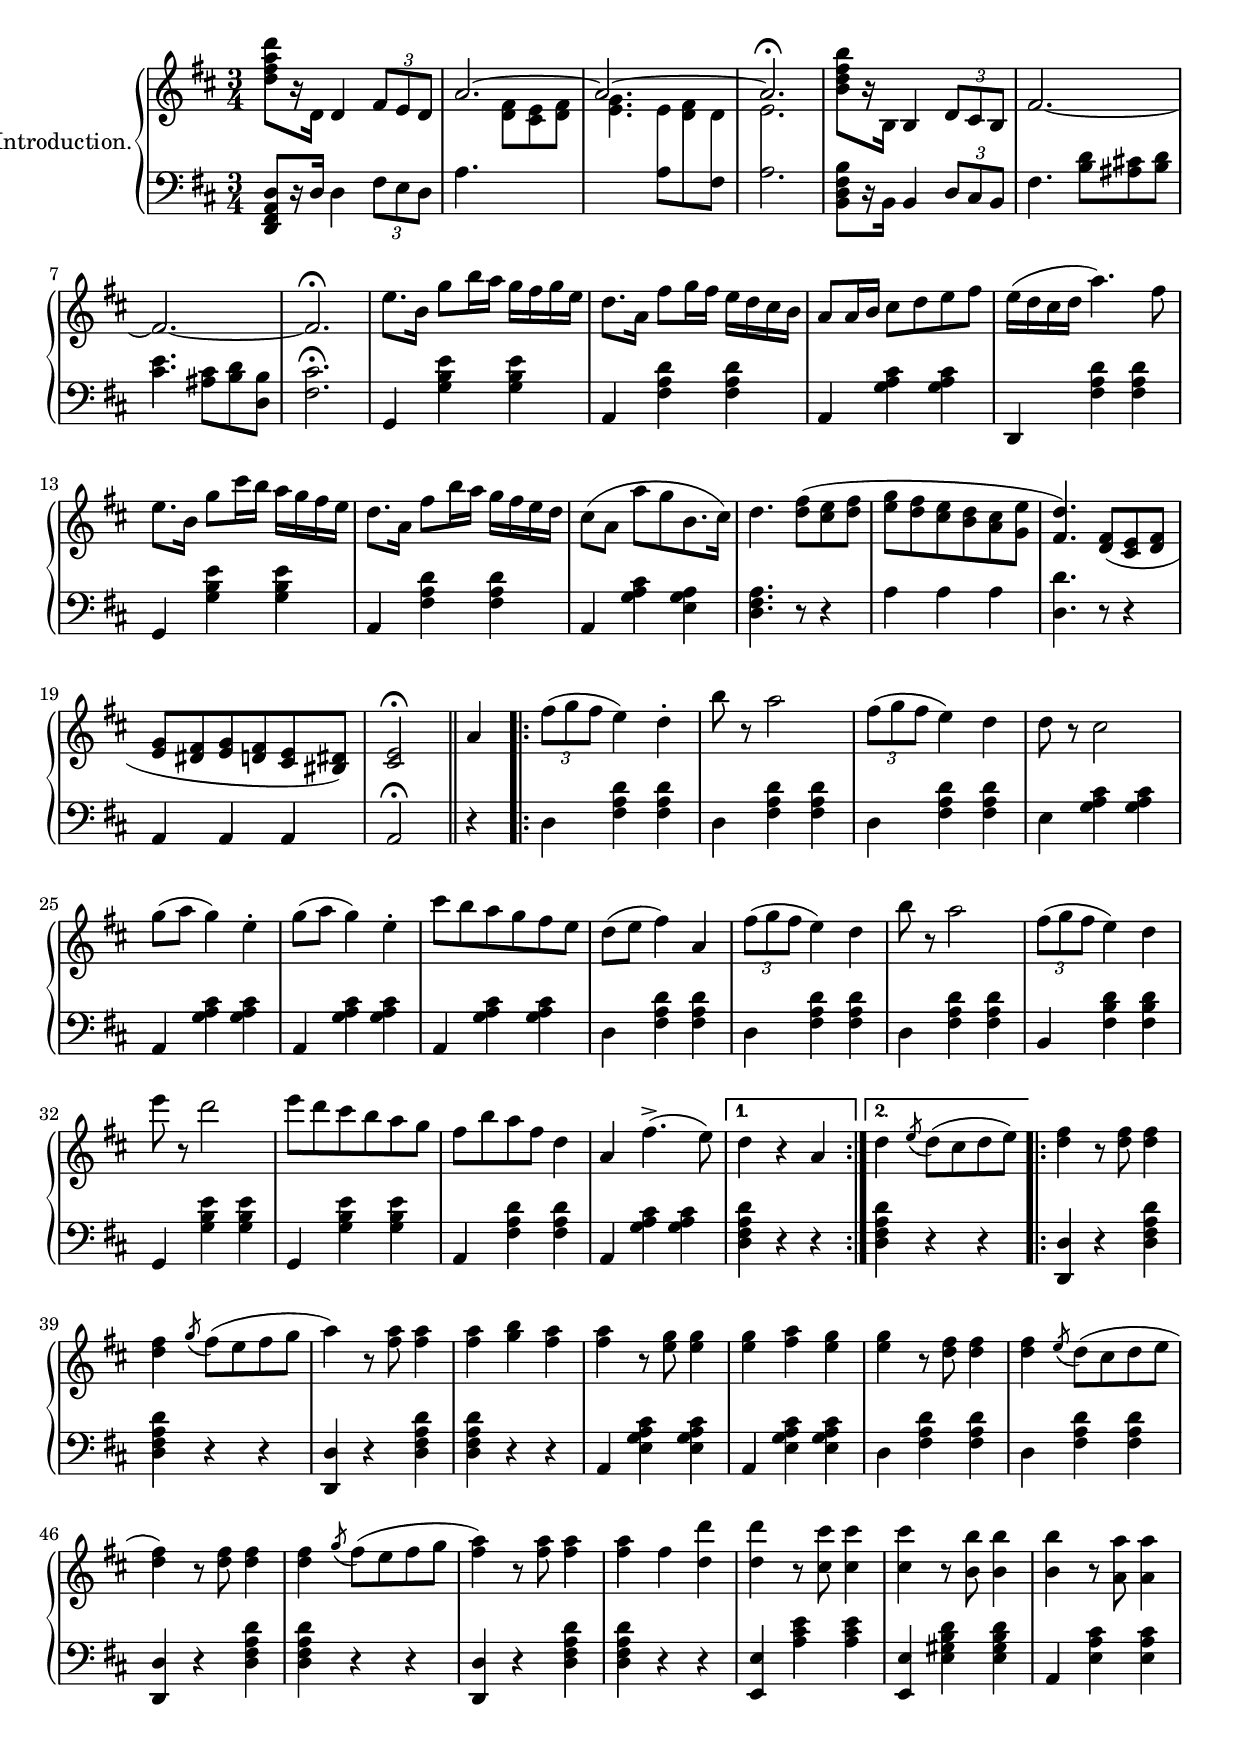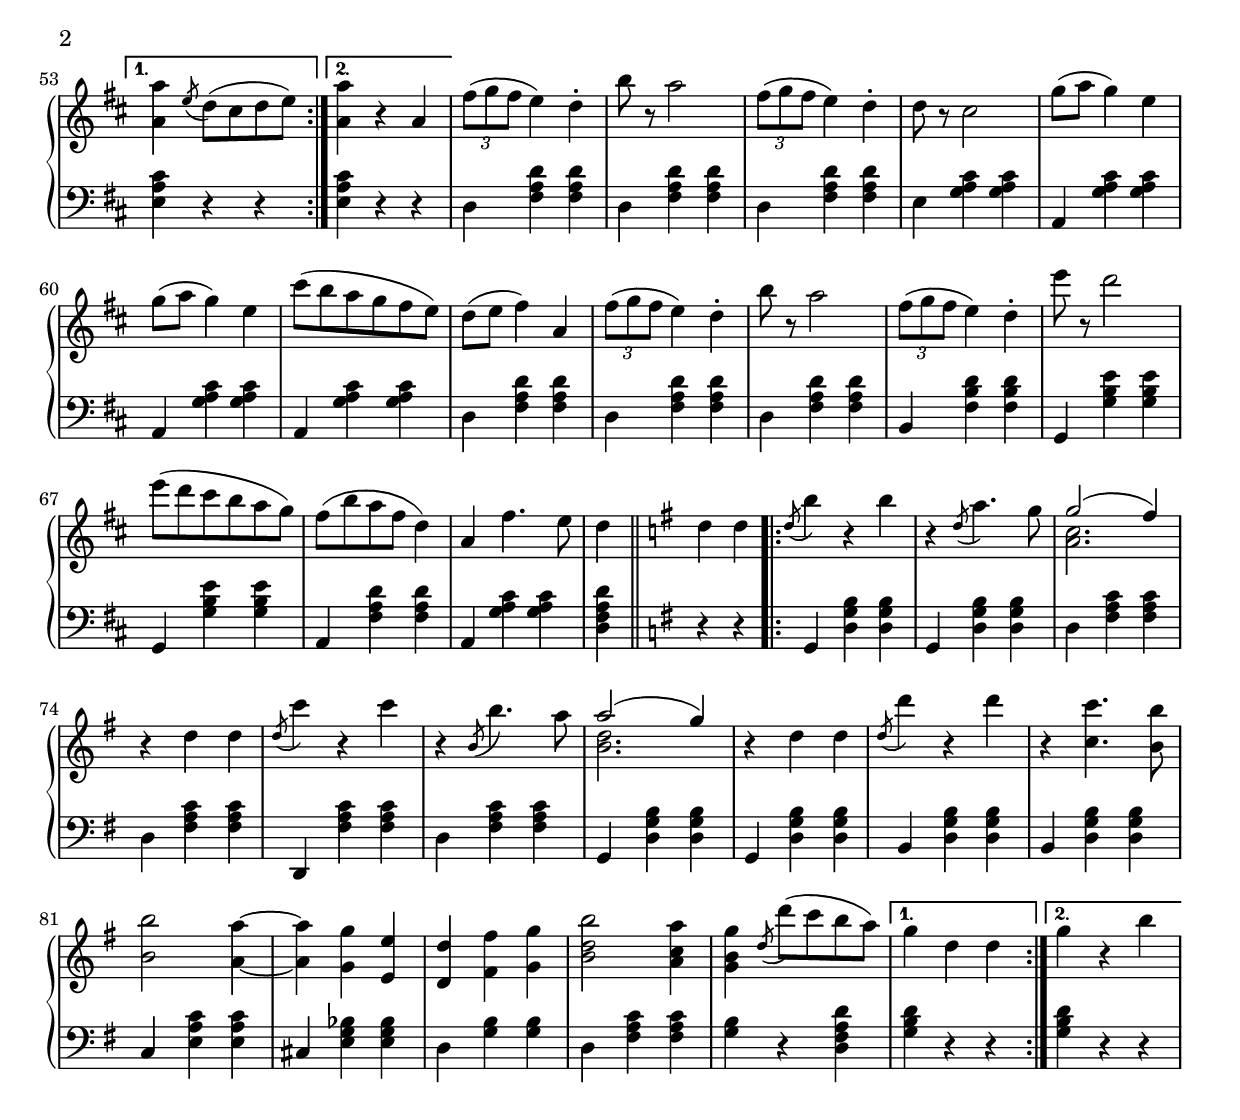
\version "2.20.0"

upper = \relative c'' {
  \clef treble
  \key d \major
  \time 3/4

  <d fis a d>8[ r16 d,] d4 \tuplet 3/2 { fis8[ e d] } | 
  << { \voiceOne \stemUp \tieUp  a'2. ~ | a2. ~ | a2. \fermata }
     \new Voice { \voiceTwo s4. <d, fis>8[ <cis e> <d fis>] |
      <e g>4. 
      \autoBeamOff 
      \crossStaff { e8 fis d | e2. }
      \autoBeamOn }>>
  |    
  \oneVoice
  <b' d fis b>8[ r16 b,] b4 \tuplet 3/2 { d8 cis b} |
  fis'2.  ~ |

  fis2. ~ | fis2. \fermata |
  e'8.[ b16] g'8[ b16 a] g[ fis g e] |
  d8.[ a16] fis'8[ g16 fis] e[ d cis b] |
  a8[ a16 b] cis8[ d e fis] |
  e16[( d cis d] a'4.) fis8 |
  e8.[ b16] g'8[ cis16 b] a[ g fis e] |

  d8.[ a16] fis'8[ b16 a] g[ fis e d] |
  cis8[( a] a'[ g b,8. cis16]) |
  d4. <d fis>8[( <cis e> <d fis>] |
  <e g>[ <d fis> <cis e> <b d> <a cis> <g e'>] |
  <fis d'>4.) <d fis>8[( <cis e> <d fis>] |
  <e g>[ <dis fis> <e g> <d fis> <cis e> <bis dis>]) |
  <cis e>2\fermata \bar "||" 

  a'4
  \repeat volta 2 {
    \tuplet 3/2 {fis'8([ g fis]} e4) d-. |
    b'8 r a2 | 
    \tuplet 3/2 {fis8([ g fis]} e4) d |
    d8 r cis2 |
    g'8[( a] g4) e-. |
    g8[( a] g4) e-. |
    cis'8[ b a g fis e] |
    d[( e] fis4) a,


    \tuplet 3/2 {fis'8([ g fis]} e4) d | 
    b'8 r a2 |
    \tuplet 3/2 {fis8([ g fis]} e4) d |
    e'8 r d2 |
    e8[ d cis b a g] |
    fis[ b a fis] d4 |
    a fis'4.->( e8)
  }
  \alternative {
    { d4 r4 a }
    { d \acciaccatura e8 d8[( cis d e)]}
  }

  \repeat volta 2 {
    <d fis>4 r8 q8 q4 |
    q \acciaccatura g8 fis[( e fis g] |
    a4) r8 <fis a>8 q4 |
    q <g b> <fis a> |
    q r8 <e g>8 q4 |
    q <fis a> <e g> |
    q r8 <d fis>8 q4 |
    q \acciaccatura e8 d[( cis d e] |

    <d fis>4) r8 q q4 |
    q4 \acciaccatura g8 fis[( e fis g] |
    <fis a>4) r8 q q4 |
    q fis4 <d d'> |
    q4 r8 <cis cis'>8 q4 |
    q4 r8 <b b'>8 q4 |
    q4 r8 <a a'>8 q4 |
  }
  \alternative {
    { q4 \acciaccatura e'8 d[( cis d e]) |}
    { <a, a'>4 r4 a4 | }
  }

  %% Page 3

  \tuplet 3/2 {fis'8[( g fis]} e4) d-. |
  b'8 r a2 |
  \tuplet 3/2 {fis8[( g fis]} e4) d-. |
  d8 r cis2 |
  g'8[( a] g4) e |
  g8[( a] g4) e |
  cis'8[( b a g fis e]) |
  d[( e] fis4) a, |



  \tuplet 3/2 {fis'8[( g fis]} e4) d-. |
  b'8 r a2 |
  \tuplet 3/2 {fis8[( g fis]} e4) d-. |
  e'8 r d2 |
  e8[( d cis b a g)] |
  fis[( b a fis] d4) |
  a fis'4. e8 | 
  d4 \bar "||"


   \key g \major
   d d 
   \repeat volta 2 {
    \acciaccatura d8 b'4 r4 b |
    r4 \acciaccatura d,8 a'4. g8 |
    << {\voiceOne g2( fis4) }\\ \new Voice {\voiceTwo <a, c>2. }>> |
    \oneVoice
    r4 d d |
    \acciaccatura d8 c'4 r c  |
    r4 \acciaccatura b,8 b'4. a8 |
    << { \voiceOne a2( g4) } \\ \new Voice {\voiceTwo <d b>2. }>>
    \oneVoice
    r4 d d |

    \acciaccatura d8 d'4 r d |
    r <c c,>4. <b b,>8 |
    q2 <a a,>4 ~ |
    q <g g,> <e e,> |
    <d d,> <fis fis,> <g g,> |
    <b d, b>2 <a c, a>4 |
    <g b, g> \acciaccatura d8 d'[( c b a])
   }
   \alternative {
    { g4 d d} { g r b }
   }


}

lower = \relative c, {
  \clef bass
  \key d \major
  \time 3/4

  <d fis a d>8[ r16 d'] d4 \tuplet 3/2 {fis8[ e d]} |
  a'4. s4. |
  s4. 
  \voiceTwo
  { a8[ \change Staff="upper" d8 \change Staff="lower" fis,8] | a2. } |
  \oneVoice
  <b, d fis b>8[ r16 b] b4 \tuplet 3/2 {d8[ cis b]} |
  fis'4. <b d>8[ <ais cis!> <b d>] |

  <cis e>4. <ais cis>8[ <b d> <d, b'>] |
  <fis cis'>2.\fermata |
  g,4 <g' b e> q | a, <fis' a d> q | a, <g' a cis> q | d, <fis' a d> q | g, <g' b e> q |

  a, <fis' a d> q | a, <g' a cis> <e g a> | <d fis a>4. r8 r4 |
  a'4 a a | <d, d'>4. r8 r4 | a4 a a | a2\fermata \bar "||"


  r4 |
  \repeat volta 2 {
    d4 <fis a d>4 q |
    d <fis a d> q |
    d <fis a d> q |
    e <g a cis> q |
    a, <g' a cis> q |
    a, <g' a cis> q |
    a, <g' a cis> q |
    d <fis a d> q |

    d <fis a d> q |
    d <fis a d> q |
    b, <fis' b d> q |
    g, <g' b e> q |
    g, <g' b e> q |
    a, <fis' a d> q |
    a, <g' a cis> q |    
  }
  \alternative {
    { <d fis a d>4 r r | }
    { <d fis a d>4 r r | }
  }

  \repeat volta 2 {
    <d d,>4 r <d fis a d> |
    q r r |
    <d d,>4 r <d fis a d> |
    q r r |
    a <e' g a cis> q |
    a, <e' g a cis> q |
    d <fis a d> q |
    d <fis a d> q |

    <d d,> r <d fis a d> |
    q r r |
    <d d,> r <d fis a d> |
    q r r |
    <e e,> <a cis e> q |
    <e e,> <e gis b d> q |
    a, <e' a cis> q |
   }
   \alternative {
    { <e a cis>4 r r | }
    { <e a cis>4 r r | }
   }

   % Page 3

   d4 <fis a d> q |
   d <fis a d> q |
   d <fis a d> q |
   e <g a cis> q |
   a, <g' a cis> q |
   a, <g' a cis> q |
   a, <g' a cis> q |
   d <fis a d> q |

   d <fis a d> q |
   d <fis a d> q |
   b, <fis' b d> q |
   g, <g' b e> q |
   g, <g' b e> q |
   a, <fis' a d> q |
   a, <g' a cis> q |
   <d fis a d>
   \bar "||"

  \key g \major
  r4 r 
  \repeat volta 2 {
    \grace s8
    g,4 <d' g b> q | 
    g,4 <d' g b> q |
    d <fis a c> q |
    d <fis a c> q |
    d, <fis' a c> q |
    d <fis a c> q |
    g, <d' g b> q |
    g, <d' g b> q |

    b <d g b> q |
    b <d g b> q |
    c <e a c> q |
    cis <e g bes> q |
    d <g b> q |
    d <fis a c> q |
    <g b> r <d fis a d> |
  }
  \alternative {
    { <g b d> r r } { <g b d> r r }
  }


}

\score {
  \new PianoStaff \with { instrumentName = "Introduction." }
  <<
    \new Staff = "upper" \upper
    \new Staff = "lower" \lower
  >>
  \layout { 
    \context {
      \PianoStaff
      \consists "Span_stem_engraver"
    }
  }
  \midi {
    \tempo 4 = 80
  }
}